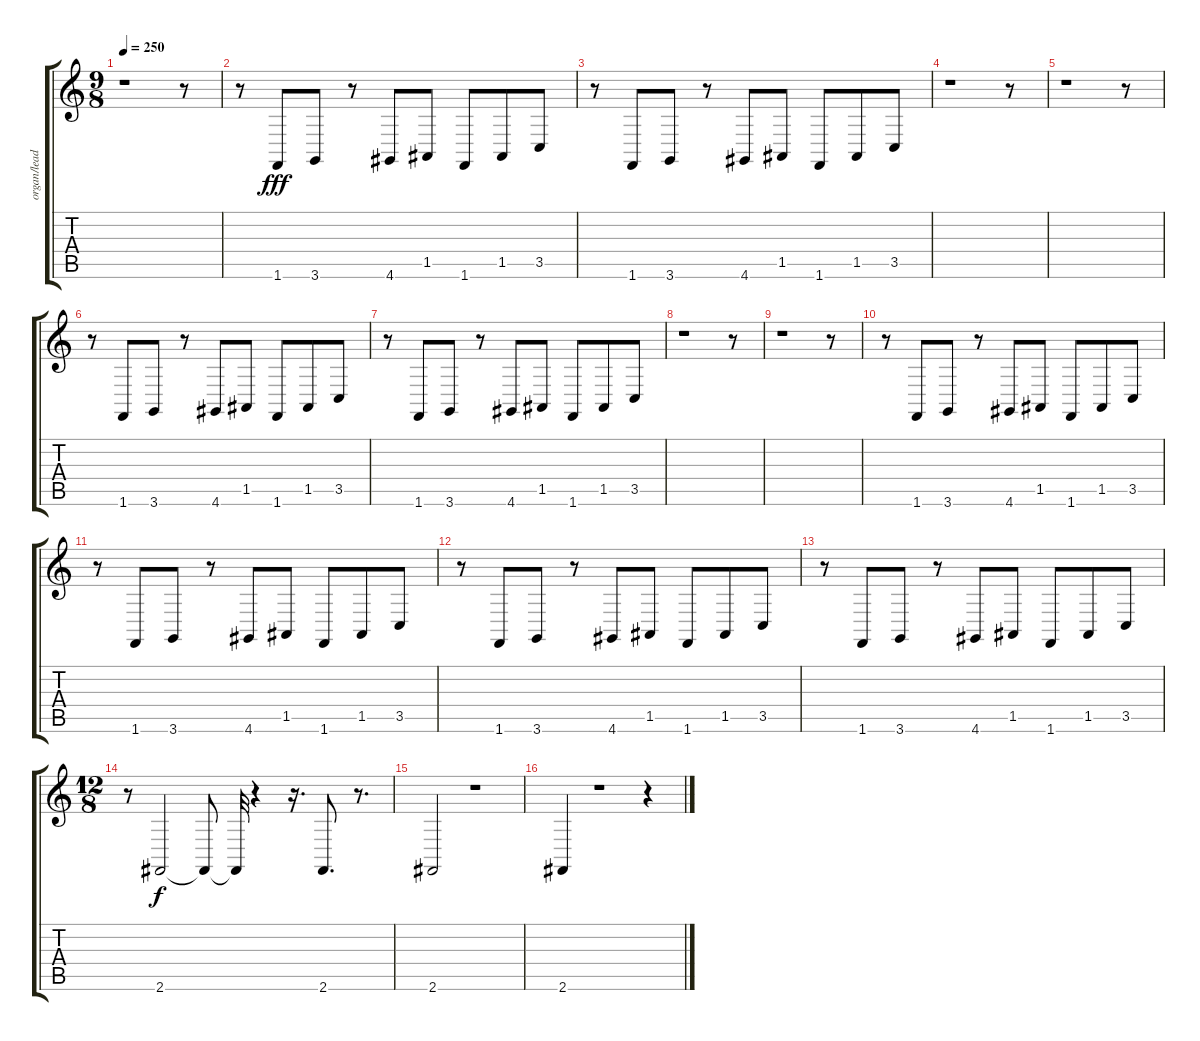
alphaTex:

\track ("organ/lead guitar   " "organ/lead") {instrument percussiveorgan}
\staff {score tabs}
\tuning (E4 B3 G3 D3 A2 E2) {hide}
\ts (9 8)
\tempo 250
\clef g2
\ks c
r.1{dy fff} r.8 |
r.8 1.6.8 3.6.8 r.8 4.6.8 1.5.8 1.6.8 1.5.8 3.5.8 |
r.8 1.6.8 3.6.8 r.8 4.6.8 1.5.8 1.6.8 1.5.8 3.5.8 |
r.1 r.8 |
r.1 r.8 |
r.8 1.6.8 3.6.8 r.8 4.6.8 1.5.8 1.6.8 1.5.8 3.5.8 |
r.8 1.6.8 3.6.8 r.8 4.6.8 1.5.8 1.6.8 1.5.8 3.5.8 |
r.1 r.8 |
r.1 r.8 |
r.8 1.6.8 3.6.8 r.8 4.6.8 1.5.8 1.6.8 1.5.8 3.5.8 |
r.8 1.6.8 3.6.8 r.8 4.6.8 1.5.8 1.6.8 1.5.8 3.5.8 |
r.8 1.6.8 3.6.8 r.8 4.6.8 1.5.8 1.6.8 1.5.8 3.5.8 |
r.8 1.6.8 3.6.8 r.8 4.6.8 1.5.8 1.6.8 1.5.8 3.5.8 |
\ts (12 8)
r.8 2.6.2{dy f} 2.6{t}.8 2.6{t}.32 r.4 r.16{d} 2.6.8{d} r.8{d} |
2.6.2 r.1 |
2.6.4 r.1 r.4
